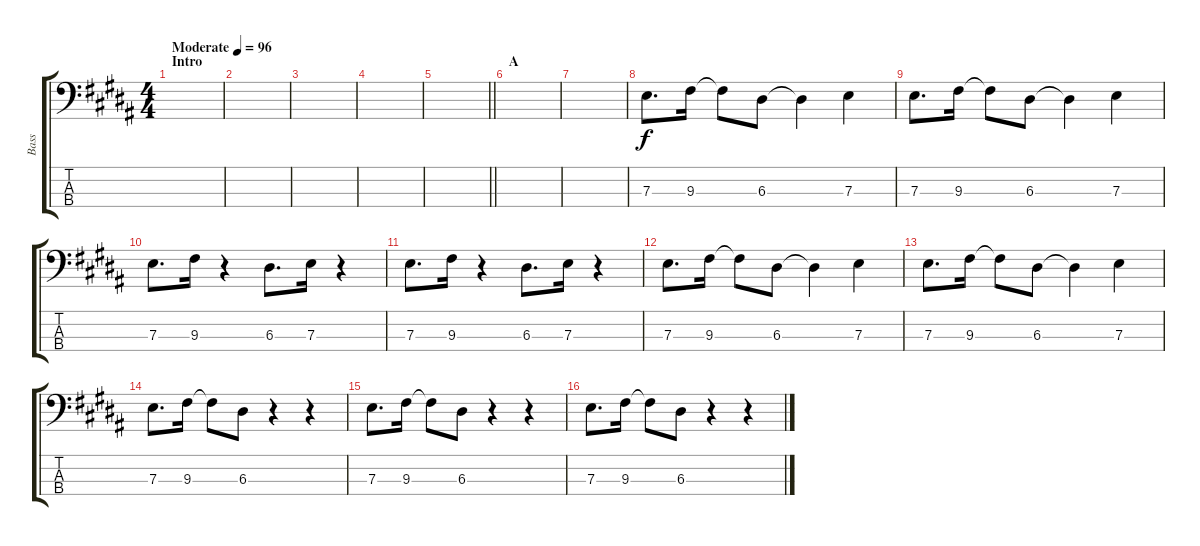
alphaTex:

\track ("Bass" "Bass") {instrument acousticbass}
\staff {score tabs}
\tuning (G2 D2 A1 E1) {hide}
\ts (4 4)
\section ("" "Intro")
\tempo (96 "Moderate")
\clef f4
\ks b
|
|
|
|
\barLineRight lightlight
|
\section ("" "A")
|
|
7.3.8{d} 9.3.16 9.3{t}.8 6.3.8 6.3{t}.4 7.3.4 |
7.3.8{d} 9.3.16 9.3{t}.8 6.3.8 6.3{t}.4 7.3.4 |
7.3.8{d} 9.3.16 r.4 6.3.8{d} 7.3.16 r.4 |
7.3.8{d} 9.3.16 r.4 6.3.8{d} 7.3.16 r.4 |
7.3.8{d} 9.3.16 9.3{t}.8 6.3.8 6.3{t}.4 7.3.4 |
7.3.8{d} 9.3.16 9.3{t}.8 6.3.8 6.3{t}.4 7.3.4 |
7.3.8{d} 9.3.16 9.3{t}.8 6.3.8 r.4 r.4 |
7.3.8{d} 9.3.16 9.3{t}.8 6.3.8 r.4 r.4 |
7.3.8{d} 9.3.16 9.3{t}.8 6.3.8 r.4 r.4
